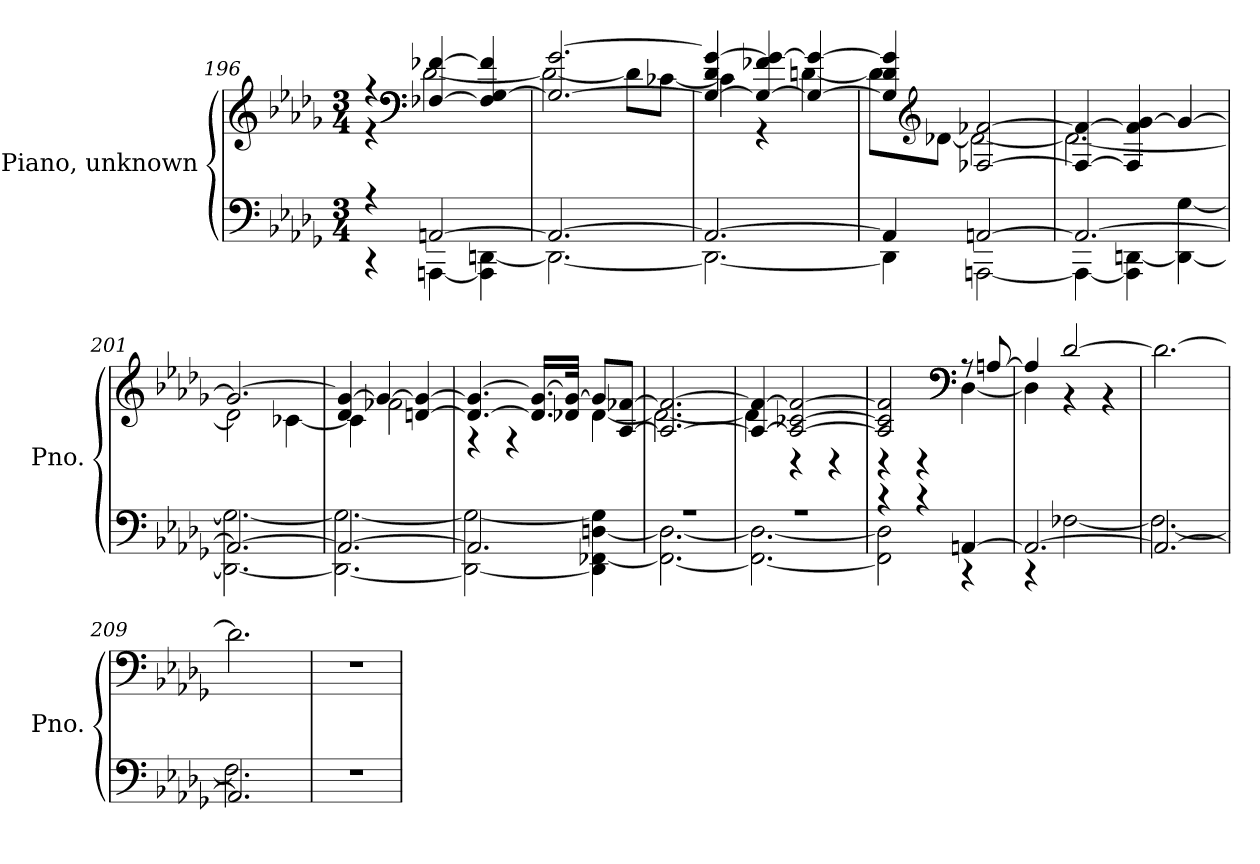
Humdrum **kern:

**kern	**kern
*part1	*part1
*staff2	*staff1
*I"Piano, unknown	*
*I'Pno.	*
*clefF4	*clefG2
*k[b-e-a-d-g-]	*k[b-e-a-d-g-]
*M3/4	*M3/4
=196	=196
*^	*^
4r	4r	4r	4r
*	*	*clefF4	*
[2AAn/	[4AAAn\	[4F-X/ [4f-X/	[2d-\
.	4AAA\] [4DDn\	4F-/] [4G-/ 4f-/]	.
=197	=197	=197	=197
2.AA/_	2.DD\_	2.G-/_ [2.g-/	2d-\_
.	.	.	8d-\L]
.	.	.	[8c-X\J
=198	=198	=198	=198
2.AA/_	2.DD\_	4G-/_ 4d-/ 4g-/_	4c-\]
.	.	4G-/_ 4f-X/ 4g-/_	4r
.	.	4G-/_ 4g-/_	[4dn\
=199	=199	=199	=199
4AA/]	4DD\]	4G-/] 4d-/ 4g-/]	8d\L]
*	*	*clefG2	*
.	.	.	[8d-X\J
[2AAn/	[2AAAn\	[2F-X/ [2f-X/	2d-\_
=200	=200	=200	=200
2.AA/_	4AAA\_	4F-/_ 4f-/_	2.d-\_
.	4AAA\] [4DDn\	4F-/] 4f-/] [4g-/	.
.	4DD\_ [4G-\	4g-/_	.
!!LO:LB:g=z	!!
=201	=201	=201	=201
2.AA/_	2.DD\_ 2.G-\_	2.g-/_	2d-\]
.	.	.	[4c-X\
=202	=202	=202	=202
2.AA/_	2.DD\_ 2.G-\_	4d-/ 4g-/_	4c-\]
.	.	4g-/_	2f-X\
.	.	[4dn/ 4g-/_	.
=203	=203	=203	=203
2.AA/]	2DD\_ 2G-\_	4.d/_ 4.g-/_	4r
.	.	.	4r
.	.	16.d/] 16.g-/_LL	.
.	.	32d-X/ 32g-/_JJk	.
.	4DD\] [4FF-X\ [4Dn\ 4G-\]	8g-/L]	[4d-\
.	.	[8A-/ [8f-X/J	.
=204	=204	=204	=204
2.r	2.FF-\_ 2.D\_	2.A-/_ 2.f-/_	2.d-\_
=205	=205	=205	=205
2.r	2.FF-\_ 2.D\_	4A-/_ 4f-/_	4d-\]
.	.	2A-/_ [2c-X/ 2f-/_	4r
.	.	.	4r
=206	=206	=206	=206
4r	2FF-\] 2D\]	2A-/] 2c-/] 2f-/]	4r
4r	.	.	4r
*	*	*clefF4	*
[4AAn/	4r	8r	[4D-\
.	.	[8An/	.
=207	=207	=207	=207
2.AA/_	4r	4A/]	4D-\]
.	[2F-X\	[2d-/	4r
.	.	.	4r
*	*	*v	*v
!!LO:LB:g=z
=208	=208	=208
2.AA/_	2.F-\_	2.d-\_
=209	=209	=209
2.AA/]	2.F-\]	2.d-\]
*v	*v	*
=210	=210
2.r	2.r
=	=
*-	*-
